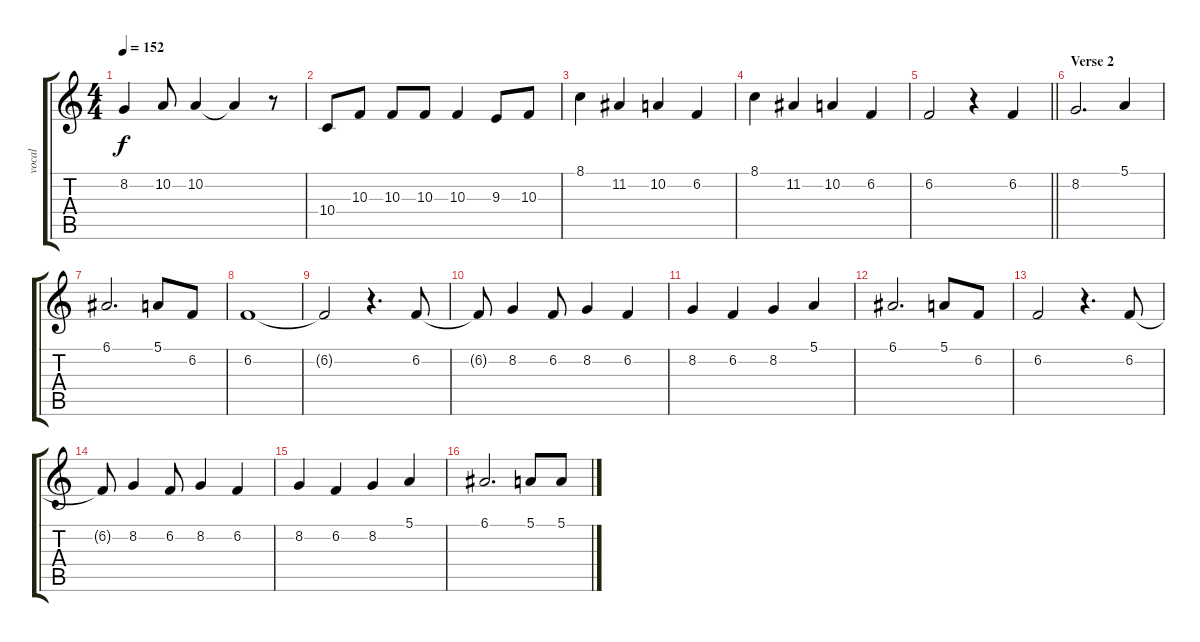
\track ("vocal" "vocal") {instrument lead1square}
\staff {score tabs}
\tuning (E4 B3 G3 D3 A2 E2) {hide}
\ts (4 4)
\tempo 152
\clef g2
\ks c
8.2.4{dy f} 10.2.8 10.2.4 10.2{t}.4 r.8 |
10.4.8 10.3.8 10.3.8 10.3.8 10.3.4 9.3.8 10.3.8 |
8.1.4 11.2.4 10.2.4 6.2.4 |
8.1.4 11.2.4 10.2.4 6.2.4 |
\barLineRight lightlight
6.2.2 r.4 6.2.4 |
\section ("" "Verse 2")
8.2.2{d} 5.1.4 |
6.1.2{d} 5.1.8 6.2.8 |
6.2.1 |
6.2{t}.2 r.4{d} 6.2.8 |
6.2{t}.8 8.2.4 6.2.8 8.2.4 6.2.4 |
8.2.4 6.2.4 8.2.4 5.1.4 |
6.1.2{d} 5.1.8 6.2.8 |
6.2.2 r.4{d} 6.2.8 |
6.2{t}.8 8.2.4 6.2.8 8.2.4 6.2.4 |
8.2.4 6.2.4 8.2.4 5.1.4 |
6.1.2{d} 5.1.8 5.1.8
